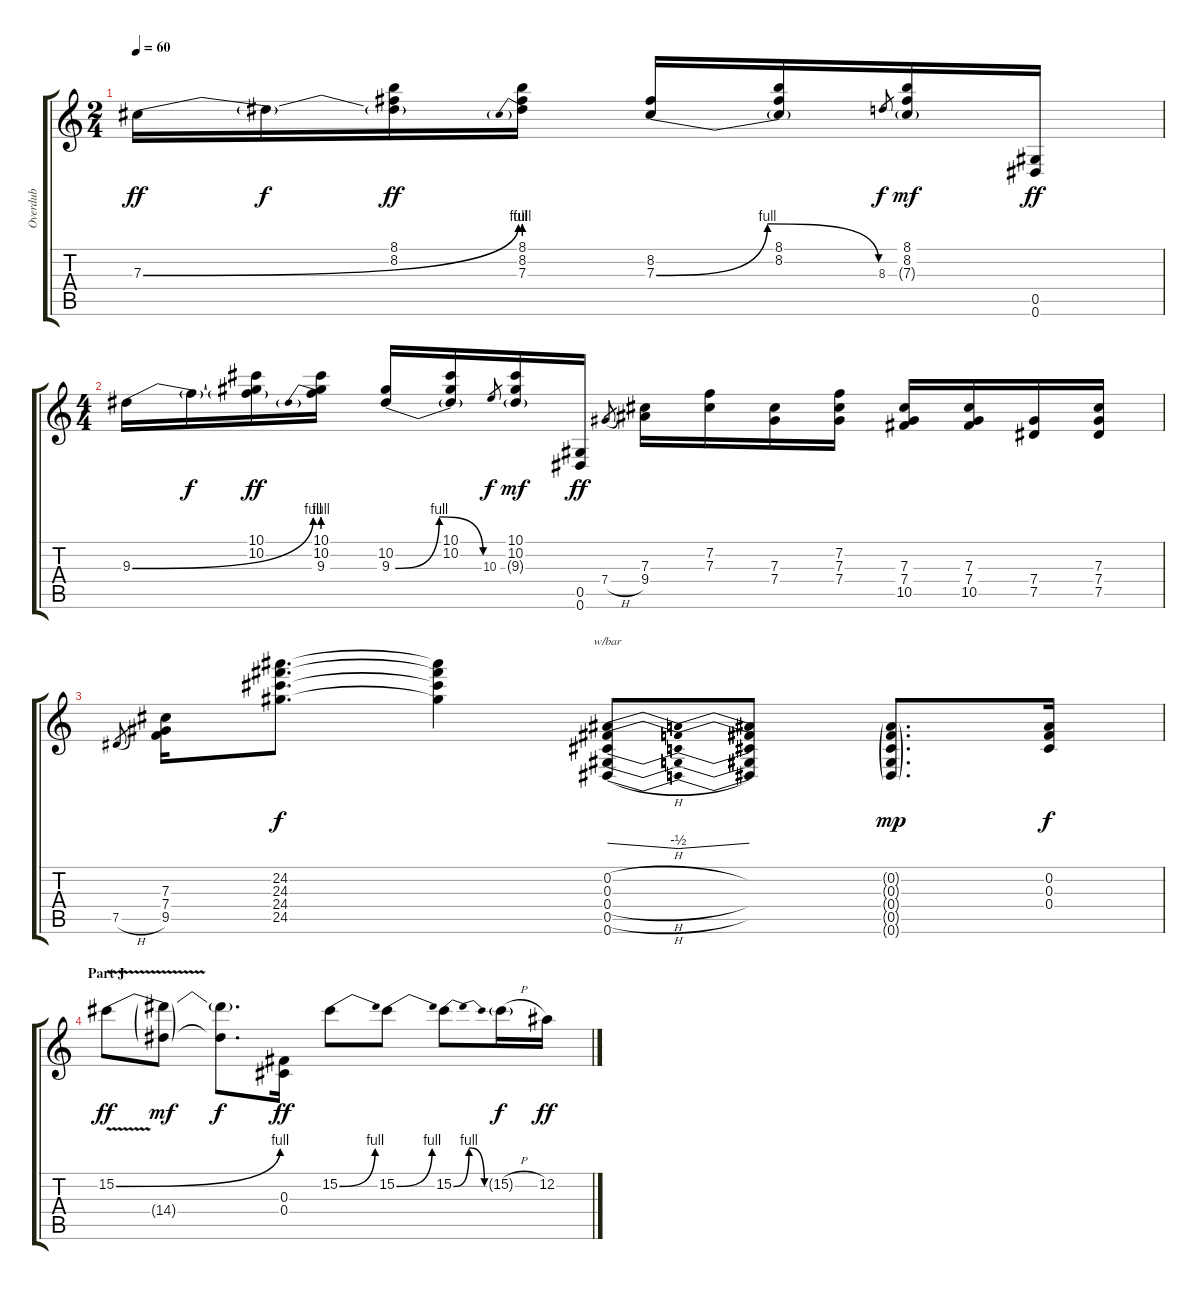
\track ("Overdub" "Overdub") {instrument electricguitarjazz}
\staff {score tabs}
\tuning (Eb4 Bb3 Gb3 Db3 Ab2 Eb2) {hide}
\ts (2 4)
\tempo 60
\clef g2
\ks c
7.3{be (bend 0 0 60 4)}.16{dy ff} 7.3{t}.16{dy f} (8.1 8.2 7.3{t}).16{dy ff} (8.1 8.2 7.3{be (prebend 0 4 60 4)}).16 (8.2 7.3{be (bendrelease 0 0 15 4 45 4 60 0)}).16 (8.1 8.2 7.3{t}).16 8.3.8{gr dy f} (8.1 8.2 7.3{g}).16{dy mf} (0.5 0.6).16{dy ff} |
\ts (4 4)
9.3{be (bend 0 0 60 4)}.16 9.3{t}.16{dy f} (10.1 10.2 9.3{t}).16{dy ff} (10.1 10.2 9.3{be (prebend 0 4 60 4)}).16 (10.2 9.3{be (bendrelease 0 0 15 4 45 4 60 0)}).16 (10.1 10.2 9.3{t}).16 10.3.8{gr dy f} (10.1 10.2 9.3{g}).16{dy mf} (0.5 0.6).16{dy ff} 7.4{h}.8{gr} (7.3 9.4).16 (7.2 7.3).16 (7.3 7.4).16 (7.2 7.3 7.4).16 (7.3 7.4 10.5).16 (7.3 7.4 10.5).16 (7.4 7.5).16 (7.3 7.4 7.5).16 |
7.5{h}.8{gr} (7.3 7.4 9.5).16 (24.2 24.3 24.4 24.5).8{d dy f} (24.2{t} 24.3{t} 24.4{t} 24.5{t}).4 (0.2{h} 0.3{h} 0.4{h} 0.5{h} 0.6{h}).8{tbe (dip default 0 0 30 -2 60 0)} (0.2{t} 0.3{t} 0.4{t} 0.5{t} 0.6{t}).8 (0.2{g} 0.3{g} 0.4{g} 0.5{g} 0.6{g}).8{d dy mp} (0.2 0.3 0.4).16{dy f} |
\section ("" "Part J")
15.2{be (bend 0 0 60 4) v}.8{dy ff volume 8 instrument distortionguitar} (15.2{t} 14.4{g}).8{dy mf} (15.2{t} 14.4{t}).8{d dy f} (0.3 0.4).16{dy ff} 15.2{be (bend 0 0 60 4)}.8 15.2{be (bend 0 0 60 4)}.8 15.2{be (bendrelease 0 0 15 4 30 4 60 0)}.8 15.2{h g}.16{dy f} 12.2.16{dy ff}
